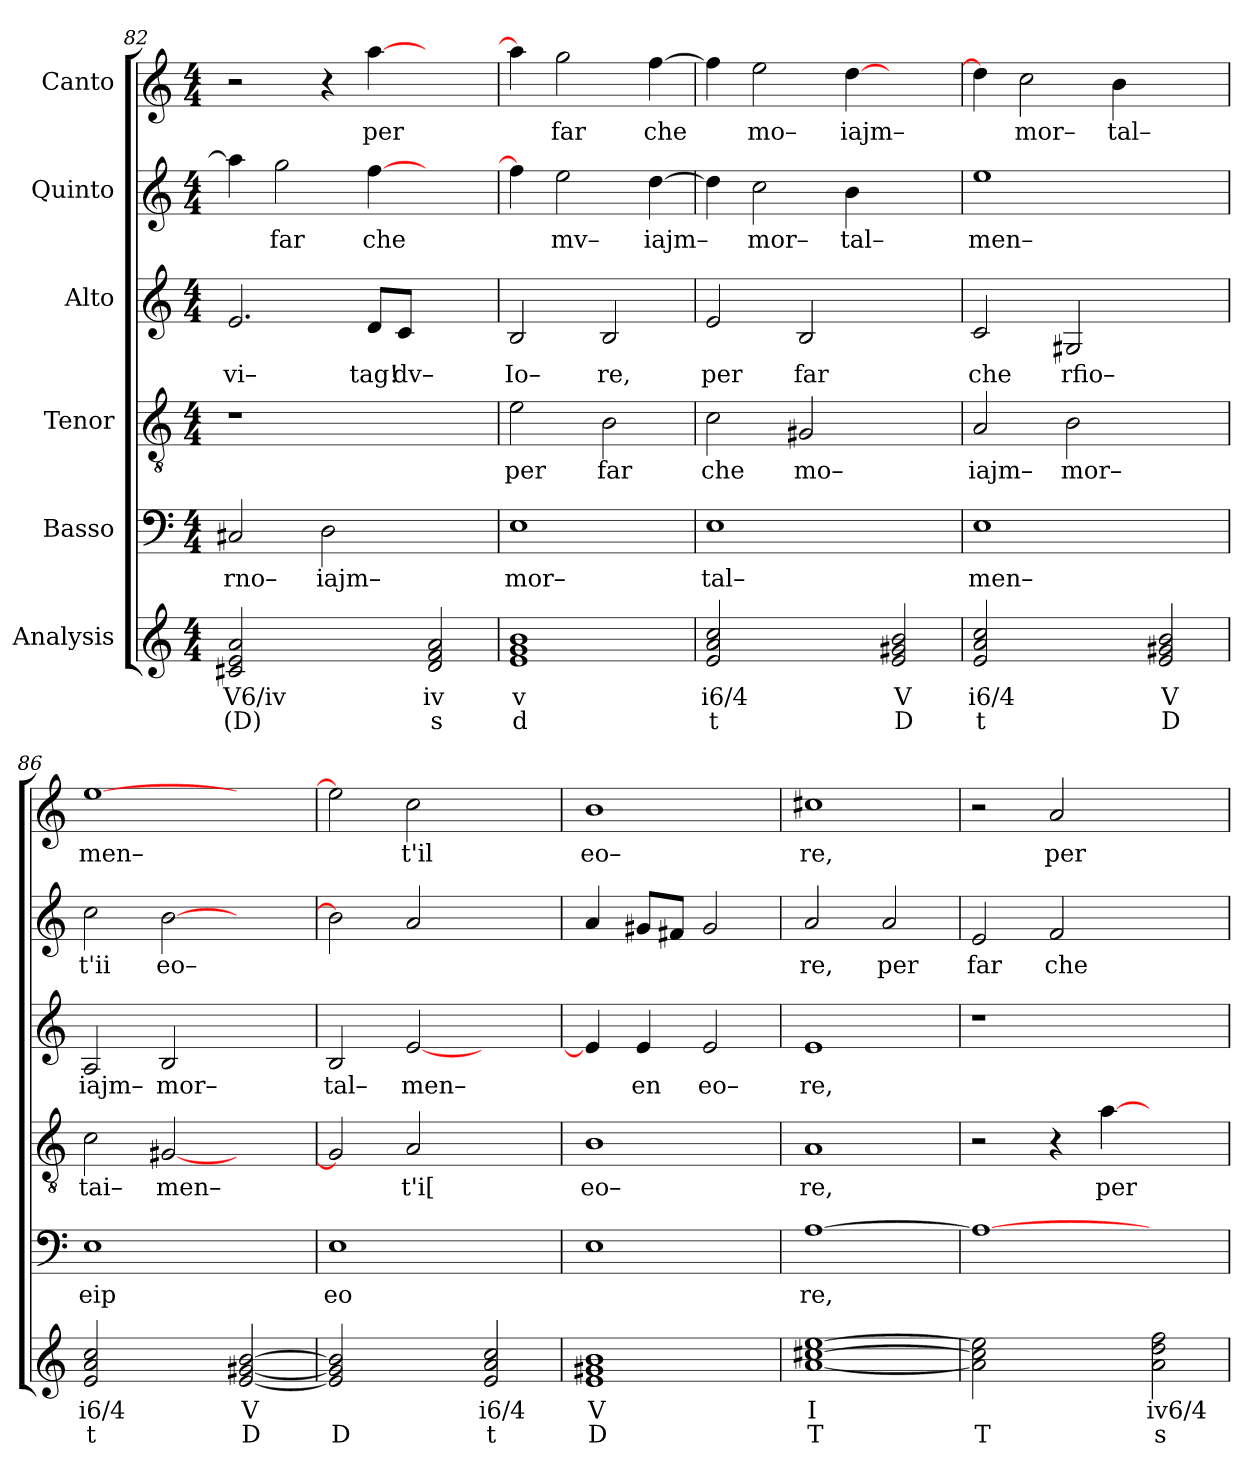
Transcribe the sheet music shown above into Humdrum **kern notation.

**kern	**text	**text	**kern	**text	**kern	**text	**kern	**text	**kern	**text	**kern	**text
*part6	*part6	*part6	*part5	*part5	*part4	*part4	*part3	*part3	*part2	*part2	*part1	*part1
*staff6	*staff6	*staff6	*staff5	*staff5	*staff4	*staff4	*staff3	*staff3	*staff2	*staff2	*staff1	*staff1
*I"Analysis	*	*	*I"Basso	*	*I"Tenor	*	*I"Alto	*	*I"Quinto	*	*I"Canto	*
*	*	*	*clefF4	*	*clefGv2	*	*clefG2	*	*clefG2	*	*clefG2	*
*k[]	*	*	*k[]	*	*k[]	*	*k[]	*	*k[]	*	*k[]	*
*M4/4	*	*	*M4/4	*	*M4/4	*	*M4/4	*	*M4/4	*	*M4/4	*
=82	=82	=82	=82	=82	=82	=82	=82	=82	=82	=82	=82	=82
!	!	!	!	!LO:LY:b	!	!	!	!	!	!	!	!
!	!	!	!	!	!	!	!	!LO:LY:b	!	!	!	!
2c#X 2e 2a	V6/iv	(D)	2C#X/	rno–	1r	.	2.e/	vi–	4aa\]	.	2r	.
!	!	!	!	!	!	!	!	!	!	!LO:LY:b	!	!
.	.	.	.	.	.	.	.	.	2gg\	far	.	.
!	!	!	!	!LO:LY:b	!	!	!	!	!	!	!	!
2ryy	.	.	2D\	iajm–	.	.	.	.	.	.	4r	.
!	!	!	!	!	!	!	!	!LO:LY:b	!	!	!	!
!	!	!	!	!	!	!	!	!	!	!LO:LY:b	!	!
!	!	!	!	!	!	!	!	!	!	!	!	!LO:LY:b
.	.	.	.	.	.	.	8d/L	tag!	[4ff\	che	[4aa\	per
!	!	!	!	!	!	!	!	!LO:LY:b	!	!	!	!
.	.	.	.	.	.	.	8c/J	dv–	.	.	.	.
2d 2f 2a	iv	s	2ryy	.	2ryy	.	2ryy	.	2ryy	.	2ryy	.
=83	=83	=83	=83	=83	=83	=83	=83	=83	=83	=83	=83	=83
!	!	!	!	!LO:LY:b	!	!	!	!	!	!	!	!
!	!	!	!	!	!	!LO:LY:b	!	!	!	!	!	!
!	!	!	!	!	!	!	!	!LO:LY:b	!	!	!	!
1e 1g 1b	v	d	1E	mor–	2e\	per	2B/	Io–	4ff\]	.	4aa\]	.
!	!	!	!	!	!	!	!	!	!	!LO:LY:b	!	!
!	!	!	!	!	!	!	!	!	!	!	!	!LO:LY:b
.	.	.	.	.	.	.	.	.	2ee\	mv–	2gg\	far
!	!	!	!	!	!	!LO:LY:b	!	!	!	!	!	!
!	!	!	!	!	!	!	!	!LO:LY:b	!	!	!	!
.	.	.	.	.	2B\	far	2B/	re,	.	.	.	.
!	!	!	!	!	!	!	!	!	!	!LO:LY:b	!	!
!	!	!	!	!	!	!	!	!	!	!	!	!LO:LY:b
.	.	.	.	.	.	.	.	.	[4dd\	iajm–	[4ff\	che
=84	=84	=84	=84	=84	=84	=84	=84	=84	=84	=84	=84	=84
!	!	!	!	!LO:LY:b	!	!	!	!	!	!	!	!
!	!	!	!	!	!	!LO:LY:b	!	!	!	!	!	!
!	!	!	!	!	!	!	!	!LO:LY:b	!	!	!	!
2e 2a 2cc	i6/4	t	1E	tal–	2c\	che	2e/	per	4dd\]	.	4ff\]	.
!	!	!	!	!	!	!	!	!	!	!LO:LY:b	!	!
!	!	!	!	!	!	!	!	!	!	!	!	!LO:LY:b
.	.	.	.	.	.	.	.	.	2cc\	mor–	2ee\	mo–
!	!	!	!	!	!	!LO:LY:b	!	!	!	!	!	!
!	!	!	!	!	!	!	!	!LO:LY:b	!	!	!	!
2ryy	.	.	.	.	2G#X/	mo–	2B/	far	.	.	.	.
!	!	!	!	!	!	!	!	!	!	!LO:LY:b	!	!
!	!	!	!	!	!	!	!	!	!	!	!	!LO:LY:b
.	.	.	.	.	.	.	.	.	4b\	tal–	[4dd\	iajm–
2e 2g#X 2b	V	D	2ryy	.	2ryy	.	2ryy	.	2ryy	.	2ryy	.
=85	=85	=85	=85	=85	=85	=85	=85	=85	=85	=85	=85	=85
!	!	!	!	!LO:LY:b	!	!	!	!	!	!	!	!
!	!	!	!	!	!	!LO:LY:b	!	!	!	!	!	!
!	!	!	!	!	!	!	!	!LO:LY:b	!	!	!	!
!	!	!	!	!	!	!	!	!	!	!LO:LY:b	!	!
2e 2a 2cc	i6/4	t	1E	men–	2A/	iajm–	2c/	che	1ee	men–	4dd\]	.
!	!	!	!	!	!	!	!	!	!	!	!	!LO:LY:b
.	.	.	.	.	.	.	.	.	.	.	2cc\	mor–
!	!	!	!	!	!	!LO:LY:b	!	!	!	!	!	!
!	!	!	!	!	!	!	!	!LO:LY:b	!	!	!	!
2ryy	.	.	.	.	2B\	mor–	2G#X/	rfio–	.	.	.	.
!	!	!	!	!	!	!	!	!	!	!	!	!LO:LY:b
.	.	.	.	.	.	.	.	.	.	.	4b\	tal–
2e 2g#X 2b	V	D	2ryy	.	2ryy	.	2ryy	.	2ryy	.	2ryy	.
=86	=86	=86	=86	=86	=86	=86	=86	=86	=86	=86	=86	=86
!	!	!	!	!LO:LY:b	!	!	!	!	!	!	!	!
!	!	!	!	!	!	!LO:LY:b	!	!	!	!	!	!
!	!	!	!	!	!	!	!	!LO:LY:b	!	!	!	!
!	!	!	!	!	!	!	!	!	!	!LO:LY:b	!	!
!	!	!	!	!	!	!	!	!	!	!	!	!LO:LY:b
2e 2a 2cc	i6/4	t	1E	eip	2c\	tai–	2A/	iajm–	2cc\	t'ii	[1ee	men–
!	!	!	!	!	!	!LO:LY:b	!	!	!	!	!	!
!	!	!	!	!	!	!	!	!LO:LY:b	!	!	!	!
!	!	!	!	!	!	!	!	!	!	!LO:LY:b	!	!
2ryy	.	.	.	.	[2G#X/	men–	2B/	mor–	[2b\	eo–	.	.
[2e [2g#X [2b	V	D	2ryy	.	2ryy	.	2ryy	.	2ryy	.	2ryy	.
=87	=87	=87	=87	=87	=87	=87	=87	=87	=87	=87	=87	=87
!	!	!	!	!LO:LY:b	!	!	!	!	!	!	!	!
!	!	!	!	!	!	!	!	!LO:LY:b	!	!	!	!
2e] 2g#] 2b]	.	D	1E	eo	2G#/]	.	2B/	tal–	2b\]	.	2ee\]	.
!	!	!	!	!	!	!LO:LY:b	!	!	!	!	!	!
!	!	!	!	!	!	!	!	!LO:LY:b	!	!	!	!
!	!	!	!	!	!	!	!	!	!	!	!	!LO:LY:b
2ryy	.	.	.	.	2A/	t'i[	[2e/	men–	2a/	.	2cc\	t'il
2e 2a 2cc	i6/4	t	2ryy	.	2ryy	.	2ryy	.	2ryy	.	2ryy	.
=88	=88	=88	=88	=88	=88	=88	=88	=88	=88	=88	=88	=88
!	!	!	!	!	!	!LO:LY:b	!	!	!	!	!	!
!	!	!	!	!	!	!	!	!	!	!	!	!LO:LY:b
1e 1g#X 1b	V	D	1E	.	1B	eo–	4e/]	.	4a/	.	1b	eo–
!	!	!	!	!	!	!	!	!LO:LY:b	!	!	!	!
.	.	.	.	.	.	.	4e/	en	8g#X/L	.	.	.
.	.	.	.	.	.	.	.	.	8f#X/J	.	.	.
!	!	!	!	!	!	!	!	!LO:LY:b	!	!	!	!
.	.	.	.	.	.	.	2e/	eo–	2g#/	.	.	.
=89	=89	=89	=89	=89	=89	=89	=89	=89	=89	=89	=89	=89
!	!	!	!	!LO:LY:b	!	!	!	!	!	!	!	!
!	!	!	!	!	!	!LO:LY:b	!	!	!	!	!	!
!	!	!	!	!	!	!	!	!LO:LY:b	!	!	!	!
!	!	!	!	!	!	!	!	!	!	!LO:LY:b	!	!
!	!	!	!	!	!	!	!	!	!	!	!	!LO:LY:b
[1a [1cc#X [1ee	I	T	[1A	re,	1A	re,	1e	re,	2a/	re,	1cc#X	re,
!	!	!	!	!	!	!	!	!	!	!LO:LY:b	!	!
.	.	.	.	.	.	.	.	.	2a/	per	.	.
=90	=90	=90	=90	=90	=90	=90	=90	=90	=90	=90	=90	=90
!	!	!	!	!	!	!	!	!	!	!LO:LY:b	!	!
2a] 2cc#] 2ee]	.	T	1A_	.	2r	.	1r	.	2e/	far	2r	.
!	!	!	!	!	!	!	!	!	!	!LO:LY:b	!	!
!	!	!	!	!	!	!	!	!	!	!	!	!LO:LY:b
2ryy	.	.	.	.	4r	.	.	.	2f/	che	2a/	per
!	!	!	!	!	!	!LO:LY:b	!	!	!	!	!	!
.	.	.	.	.	[4a\	per	.	.	.	.	.	.
2a 2dd 2ff	iv6/4	s	2ryy	.	2ryy	.	2ryy	.	2ryy	.	2ryy	.
=	=	=	=	=	=	=	=	=	=	=	=	=
*-	*-	*-	*-	*-	*-	*-	*-	*-	*-	*-	*-	*-
